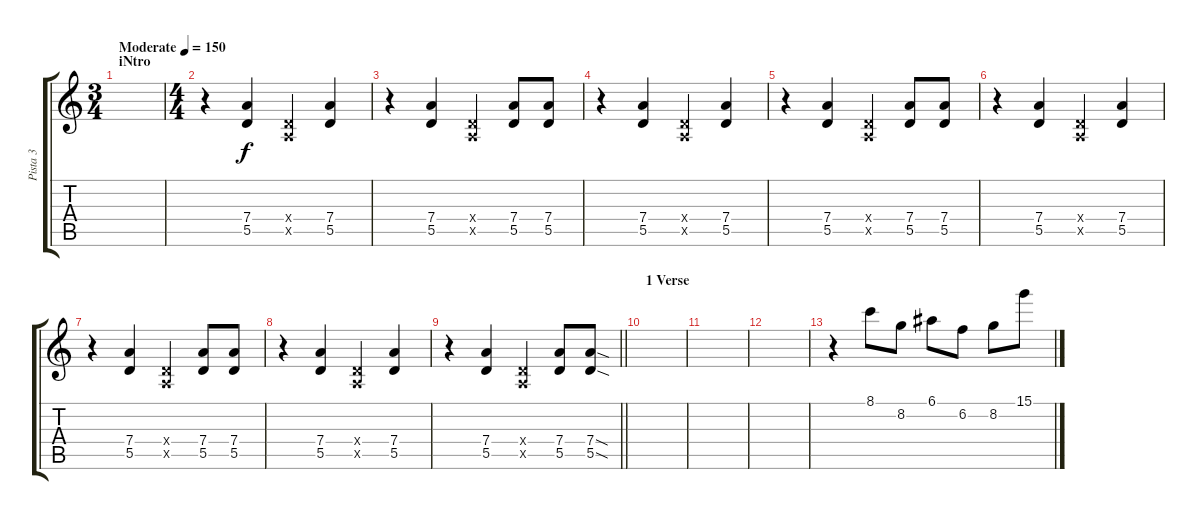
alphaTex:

\track ("Pista 3" "Pista 3") {instrument distortionguitar}
\staff {score tabs}
\tuning (E4 B3 G3 D3 A2 E2) {hide}
\ts (3 4)
\section ("" "iNtro")
\tempo (150 "Moderate")
\clef g2
\ks c
|
\ts (4 4)
r.4 (7.4 5.5).4 (0.4{x} 0.5{x}).4 (7.4 5.5).4 |
r.4 (7.4 5.5).4 (0.4{x} 0.5{x}).4 (7.4 5.5).8 (7.4 5.5).8 |
r.4 (7.4 5.5).4 (0.4{x} 0.5{x}).4 (7.4 5.5).4 |
r.4 (7.4 5.5).4 (0.4{x} 0.5{x}).4 (7.4 5.5).8 (7.4 5.5).8 |
r.4 (7.4 5.5).4 (0.4{x} 0.5{x}).4 (7.4 5.5).4 |
r.4 (7.4 5.5).4 (0.4{x} 0.5{x}).4 (7.4 5.5).8 (7.4 5.5).8 |
r.4 (7.4 5.5).4 (0.4{x} 0.5{x}).4 (7.4 5.5).4 |
\barLineRight lightlight
r.4 (7.4 5.5).4 (0.4{x} 0.5{x}).4 (7.4 5.5).8 (7.4{sod} 5.5{sod}).8 |
\section ("" "1 Verse")
|
|
|
r.4 8.1.8 8.2.8 6.1.8 6.2.8 8.2.8 15.1.8
